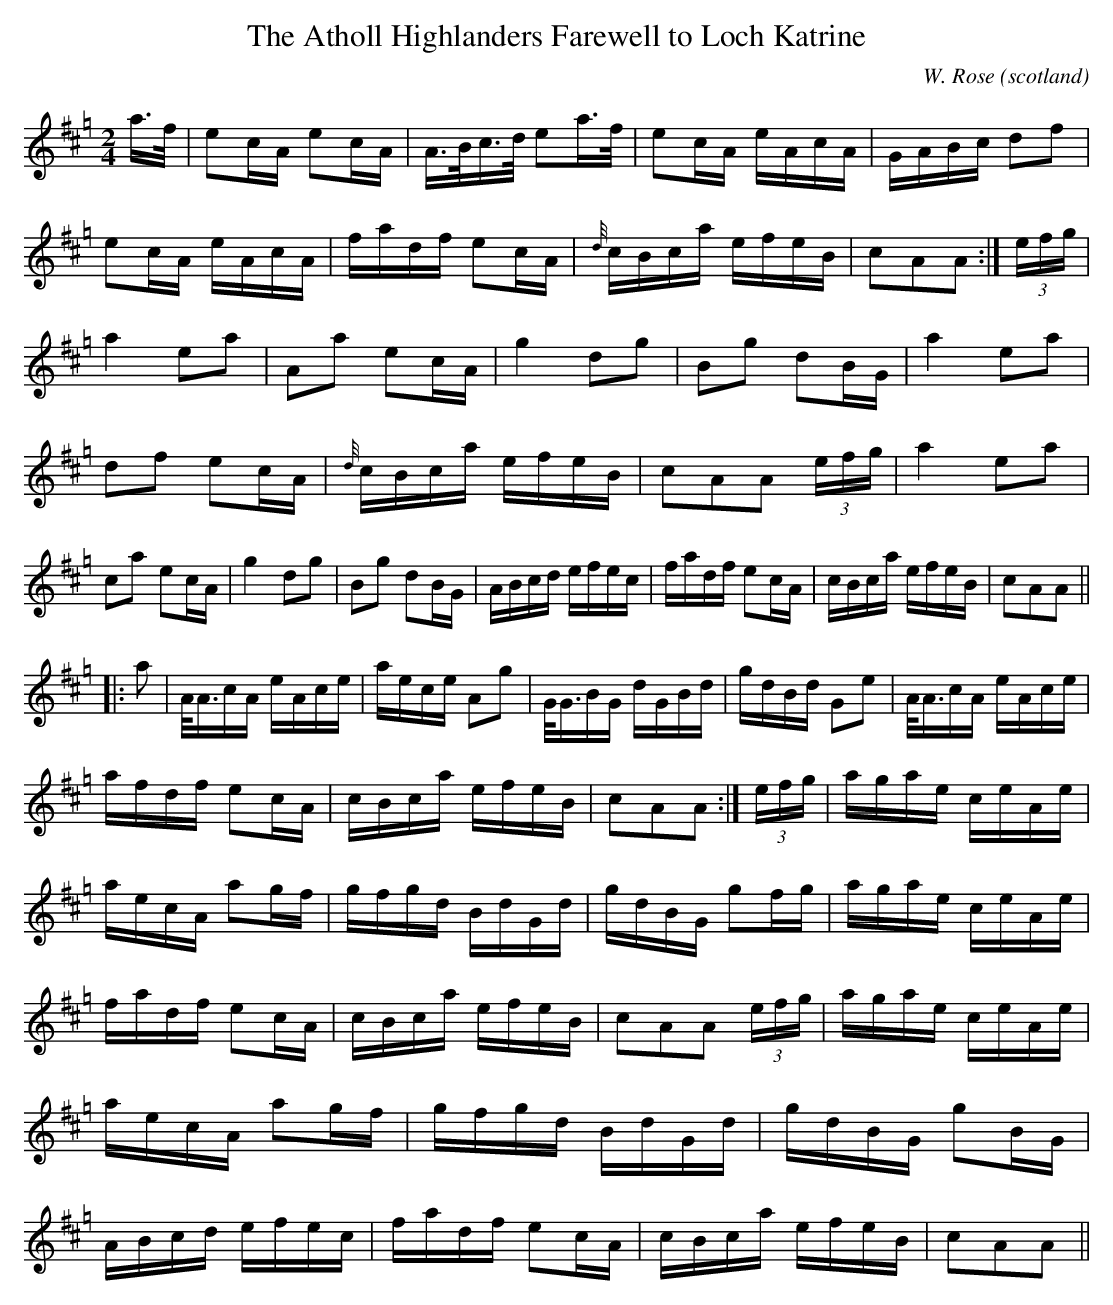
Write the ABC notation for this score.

X:1
T:Atholl Highlanders Farewell to Loch Katrine, The
O:scotland
M:2/4
C:W. Rose
K:Hp
a>f |\
e2cA e2cA| A>Bc>d e2a>f| e2cA eAcA| GABc d2f2|\
e2cA eAcA| fadf e2cA| {d}cBca efeB| c2A2A2 :|\
(3efg|\
a4 e2a2 | A2a2 e2cA | g4 d2g2 | B2g2 d2BG |\
a4e2a2| d2f2 e2cA| {d}cBca efeB| c2A2A2 (3efg|\
a4e2a2| c2a2 e2cA| g4d2g2 | B2g2 d2BG |\
ABcd efec | fadf e2cA | cBca efeB | c2A2A2 ||*
|:a2|\
A<AcA eAce| aece A2g2| G<GBG dGBd| gdBd G2e2 |\
A<AcA eAce| afdf e2cA| cBca efeB | c2A2A2:|\
(3efg|\
agae ceAe|aecA a2gf| gfgd BdGd| gdBG g2fg|\
agae ceAe| fadf e2cA | cBca efeB| c2A2A2 (3efg|\
agae ceAe| aecA a2gf| gfgd BdGd | gdBG g2BG|\
ABcd efec | fadf e2cA| cBca efeB | c2A2A2||**
